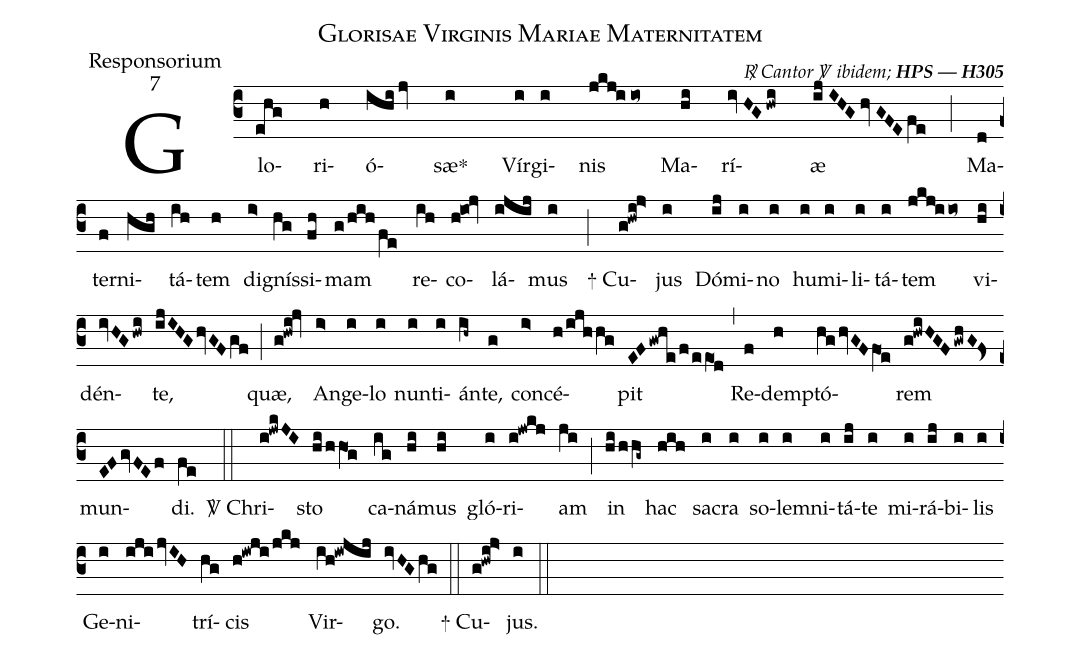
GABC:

name:Glorisae Virginis Mariae Maternitatem;
office-part:Responsorium;
mode:7;
commentary:{\itshape\mdseries \Rbar\  Cantor  \Vbar\  ibidem;\/} {\bfseries HPS --- H305};
%%
(c3) G{l}o(ehg)ri(h)ó(ihijv)sæ<sp>*</sp>(i) Vír(i)gi(i)nis(jkj!iio~) Ma(hi)rí(ivHGhwi)æ(ijIHGhvGFEfe) (;)
{Ma}(dz)ter(f)ni(hgh)tá(ih)t{em}(h)
{di}(i>)g{ní}s(hg)si(fh){ma}m(g/hih/fe) re(ih){co}(h!io0!jv){lá}(ijij)mus (i) (;)
 <sp>+</sp> Cu(g!hwi!j>)jus(i) Dó(ij)mi(i)no(i)
{hu}(i){mi}(i)li(i)tá(i)tem(jkj!iio~) {vi}(hi)d{én}(ivHGhwi){te},(ijIHGhvGFgf) (;)
quæ,(g!hwi!jv) An(i>){ge}(i)lo(i) nun(i)ti(i)án(ih~)te,(g) con(i>)cé(h/ijhhg)pit(EFgwhe/f/eeO1d) (,)
Re(f)dem(h)ptó(hghvGFfO1e)rem(g!hwiHGFgwhG!Fs<) mun(EFgvFEf)di.(fe) (::)
<sp>V/</sp>  Chri(i!jwkJI)sto(hi/hhO1g) ca(ig)ná(hi)mus(hi) gló(i)ri(i!jwkj)am(ji) (;)
in(hi/hhg~) hac(hih) sa(i)cra(i) so(i)le(i)mni(i)tá(ij)te(i) mi(i)rá(ij)bi(i)lis(i) Ge(i)ni(ijijvIH)trí(hg)cis(h!iwji/jkj) Vir(ih!iwjij)go.(ivHGhg) (::)
<sp>+</sp> Cu(g!hwi!j>)jus.(i) (::)
